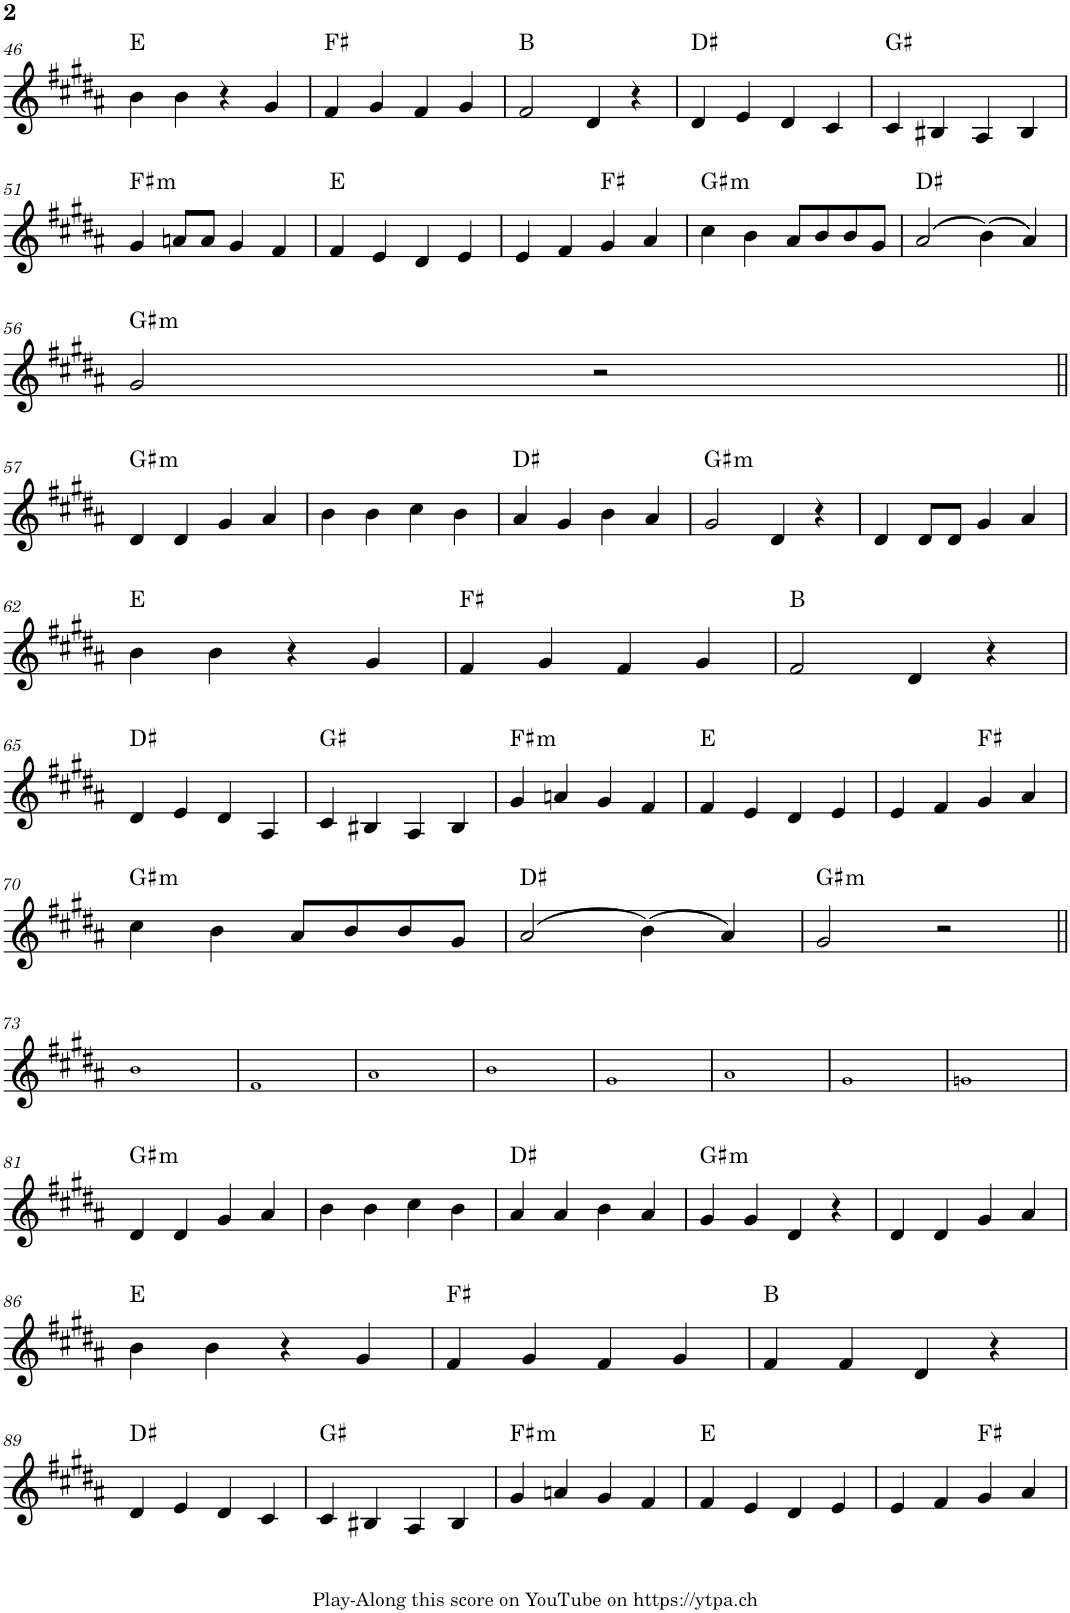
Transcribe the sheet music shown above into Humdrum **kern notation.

**kern	**harte
*part1	*part1
*staff1	*
*I"Piano	*
*I'Pno.	*
!!LO:PB:g=z
*clefG2	*
*k[f#c#g#d#a#]	*
*M4/4	*
=46	=46
4b\	E:maj
4b\	.
4r	.
4g#/	.
=47	=47
4f#/	F#:maj
4g#/	.
4f#/	.
4g#/	.
=48	=48
2f#/	B:maj
4d#/	.
4r	.
=49	=49
4d#/	D#:maj
4e/	.
4d#/	.
4c#/	.
=50	=50
4c#/	G#:maj
4B#X/	.
4A#/	.
4B#/	.
!!LO:LB:g=z
=51	=51
!	!LO:H:kt=m
4g#/	F#:min
8an/L	.
8a/J	.
4g#/	.
4f#/	.
=52	=52
4f#/	E:maj
4e/	.
4d#/	.
4e/	.
=53	=53
4e/	.
4f#/	.
4g#/	F#:maj
4a#/	.
=54	=54
!	!LO:H:kt=m
4cc#\	G#:min
4b\	.
8a#/L	.
8b/	.
8b/	.
8g#/J	.
=55	=55
(2a#/	D#:maj
(4b\)	.
4a#/)	.
!!LO:LB:g=z
=56	=56
!	!LO:H:kt=m
2g#/	G#:min
2r	.
!!LO:LB:g=z
=57||	=57||
!	!LO:H:kt=m
4d#/	G#:min
4d#/	.
4g#/	.
4a#/	.
=58	=58
4b\	.
4b\	.
4cc#\	.
4b\	.
=59	=59
4a#/	D#:maj
4g#/	.
4b\	.
4a#/	.
=60	=60
!	!LO:H:kt=m
2g#/	G#:min
4d#/	.
4r	.
=61	=61
4d#/	.
8d#/L	.
8d#/J	.
4g#/	.
4a#/	.
!!LO:LB:g=z
=62	=62
4b\	E:maj
4b\	.
4r	.
4g#/	.
=63	=63
4f#/	F#:maj
4g#/	.
4f#/	.
4g#/	.
=64	=64
2f#/	B:maj
4d#/	.
4r	.
!!LO:LB:g=z
=65	=65
4d#/	D#:maj
4e/	.
4d#/	.
4A#/	.
=66	=66
4c#/	G#:maj
4B#X/	.
4A#/	.
4B#/	.
=67	=67
!	!LO:H:kt=m
4g#/	F#:min
4an/	.
4g#/	.
4f#/	.
=68	=68
4f#/	E:maj
4e/	.
4d#/	.
4e/	.
=69	=69
4e/	.
4f#/	.
4g#/	F#:maj
4a#/	.
!!LO:LB:g=z
=70	=70
!	!LO:H:kt=m
4cc#\	G#:min
4b\	.
8a#/L	.
8b/	.
8b/	.
8g#/J	.
=71	=71
(2a#/	D#:maj
(4b\)	.
4a#/)	.
=72	=72
!	!LO:H:kt=m
2g#/	G#:min
2r	.
!!LO:LB:g=z
=73||	=73||
1b!	.
=74	=74
1f#!	.
=75	=75
1a#!	.
=76	=76
1b!	.
=77	=77
1g#!	.
=78	=78
1a#!	.
=79	=79
1g#!	.
=80	=80
1gn!	.
!!LO:LB:g=z
=81	=81
!	!LO:H:kt=m
4d#/	G#:min
4d#/	.
4g#/	.
4a#/	.
=82	=82
4b\	.
4b\	.
4cc#\	.
4b\	.
=83	=83
4a#/	D#:maj
4a#/	.
4b\	.
4a#/	.
=84	=84
!	!LO:H:kt=m
4g#/	G#:min
4g#/	.
4d#/	.
4r	.
=85	=85
4d#/	.
4d#/	.
4g#/	.
4a#/	.
!!LO:LB:g=z
=86	=86
4b\	E:maj
4b\	.
4r	.
4g#/	.
=87	=87
4f#/	F#:maj
4g#/	.
4f#/	.
4g#/	.
=88	=88
4f#/	B:maj
4f#/	.
4d#/	.
4r	.
!!LO:LB:g=z
=89	=89
4d#/	D#:maj
4e/	.
4d#/	.
4c#/	.
=90	=90
4c#/	G#:maj
4B#X/	.
4A#/	.
4B#/	.
=91	=91
!	!LO:H:kt=m
4g#/	F#:min
4an/	.
4g#/	.
4f#/	.
=92	=92
4f#/	E:maj
4e/	.
4d#/	.
4e/	.
=93	=93
4e/	.
4f#/	.
4g#/	F#:maj
4a#/	.
=	=
*-	*-
